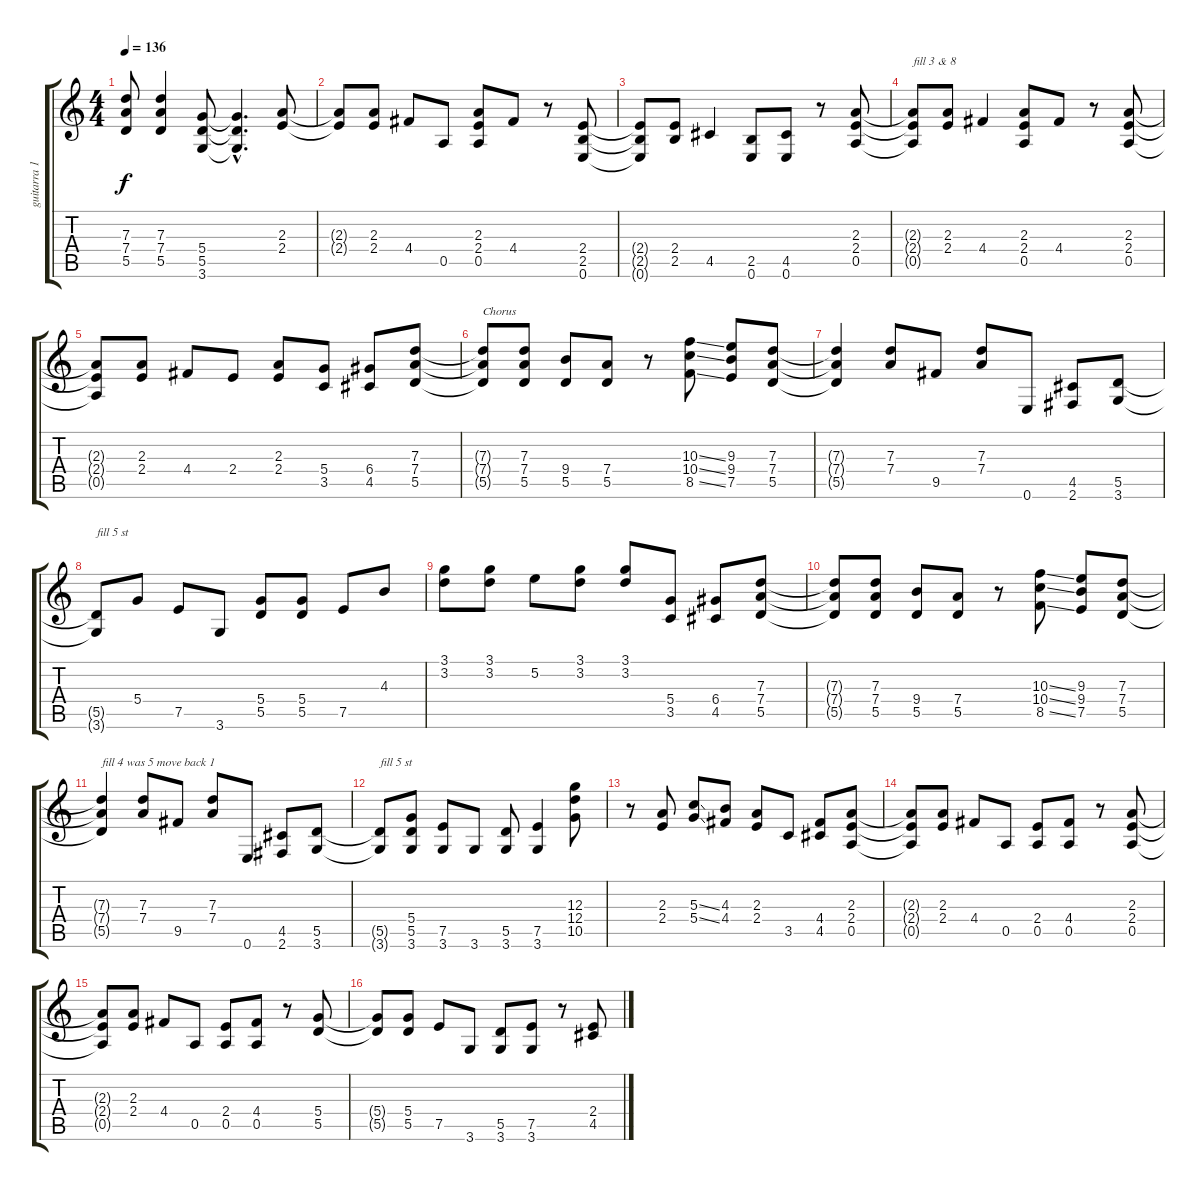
\track ("guitarra 1" "guitarra 1") {instrument electricguitarclean}
\staff {score tabs}
\tuning (E4 B3 G3 D3 A2 E2) {hide}
\ts (4 4)
\tempo 136
\clef g2
\ks c
(7.3{t} 7.4{t} 5.5{t}).8{dy f} (7.3 7.4 5.5).4 (5.4 5.5 3.6).8 (5.4{hac t} 5.5{hac t} 3.6{hac t}).4{d} (2.3 2.4).8 |
(2.3{t} 2.4{t}).8 (2.3 2.4).8 4.4.8 0.5.8 (2.3 2.4 0.5).8 4.4.8 r.8 (2.4 2.5 0.6).8 |
(2.4{t} 2.5{t} 0.6{t}).8 (2.4 2.5).8 4.5.4 (2.5 0.6).8 (4.5 0.6).8 r.8 (2.3 2.4 0.5).8 |
(2.3{t} 2.4{t} 0.5{t}).8{txt "fill 3 & 8"} (2.3 2.4).8 4.4.4 (2.3 2.4 0.5).8 4.4.8 r.8 (2.3 2.4 0.5).8 |
(2.3{t} 2.4{t} 0.5{t}).8 (2.3 2.4).8 4.4.8 2.4.8 (2.3 2.4).8 (5.4 3.5).8 (6.4 4.5).8 (7.3 7.4 5.5).8 |
(7.3{t} 7.4{t} 5.5{t}).8{txt "Chorus"} (7.3 7.4 5.5).8 (9.4 5.5).8 (7.4 5.5).8 r.8 (10.3{ss} 10.4{ss} 8.5{ss}).8 (9.3 9.4 7.5).8 (7.3 7.4 5.5).8 |
(7.3{t} 7.4{t} 5.5{t}).4 (7.3 7.4).8 9.5.8 (7.3 7.4).8 0.6.8 (4.5 2.6).8 (5.5 3.6).8 |
(5.5{t} 3.6{t}).8{txt "fill 5 st"} 5.4.8 7.5.8 3.6.8 (5.4 5.5).8 (5.4 5.5).8 7.5.8 4.3.8 |
(3.1 3.2).8 (3.1 3.2).8 5.2.8 (3.1 3.2).8 (3.1 3.2).8 (5.4 3.5).8 (6.4 4.5).8 (7.3 7.4 5.5).8 |
(7.3{t} 7.4{t} 5.5{t}).8 (7.3 7.4 5.5).8 (9.4 5.5).8 (7.4 5.5).8 r.8 (10.3{ss} 10.4{ss} 8.5{ss}).8 (9.3 9.4 7.5).8 (7.3 7.4 5.5).8 |
(7.3{t} 7.4{t} 5.5{t}).4{txt "fill 4 was 5 move back 1"} (7.3 7.4).8 9.5.8 (7.3 7.4).8 0.6.8 (4.5 2.6).8 (5.5 3.6).8 |
(5.5{t} 3.6{t}).8{txt "fill 5 st"} (5.4 5.5 3.6).8 (7.5 3.6).8 3.6.8 (5.5 3.6).8 (7.5 3.6).4 (12.3 12.4 10.5).8 |
r.8 (2.3 2.4).8 (5.3{ss} 5.4{ss}).8 (4.3 4.4).8 (2.3 2.4).8 3.5.8 (4.4 4.5).8 (2.3 2.4 0.5).8 |
(2.3{t} 2.4{t} 0.5{t}).8 (2.3 2.4).8 4.4.8 0.5.8 (2.4 0.5).8 (4.4 0.5).8 r.8 (2.3 2.4 0.5).8 |
(2.3{t} 2.4{t} 0.5{t}).8 (2.3 2.4).8 4.4.8 0.5.8 (2.4 0.5).8 (4.4 0.5).8 r.8 (5.4 5.5).8 |
(5.4{t} 5.5{t}).8 (5.4 5.5).8 7.5.8 3.6.8 (5.5 3.6).8 (7.5 3.6).8 r.8 (2.4 4.5).8
